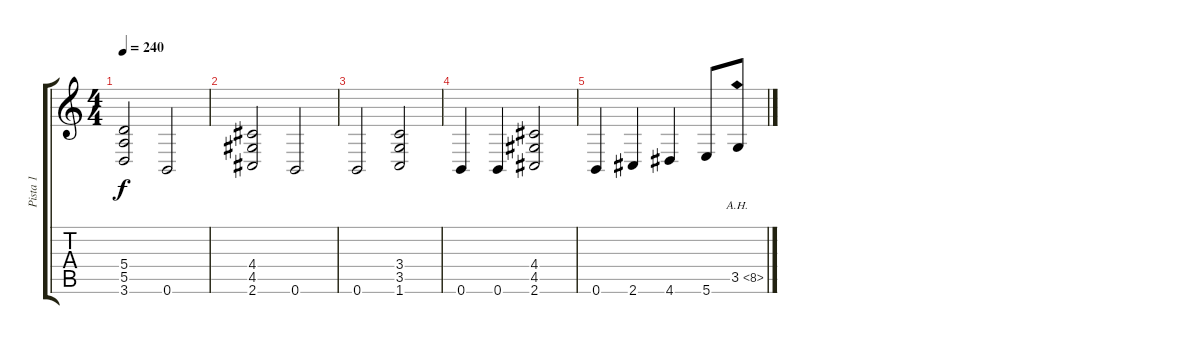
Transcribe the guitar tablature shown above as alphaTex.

\track ("Pista 1" "Pista 1") {instrument distortionguitar}
\staff {score tabs}
\tuning (B3 Gb3 D3 A2 E2 B1) {hide}
\ts (4 4)
\tempo 240
\clef g2
\ks c
(5.4 5.5 3.6).2{dy f} 0.6.2 |
(4.4 4.5 2.6).2 0.6.2 |
0.6.2 (3.4 3.5 1.6).2 |
0.6.4 0.6.4 (4.4 4.5 2.6).2 |
0.6.4 2.6.4 4.6.4 5.6.8 3.5{ah 5}.8
